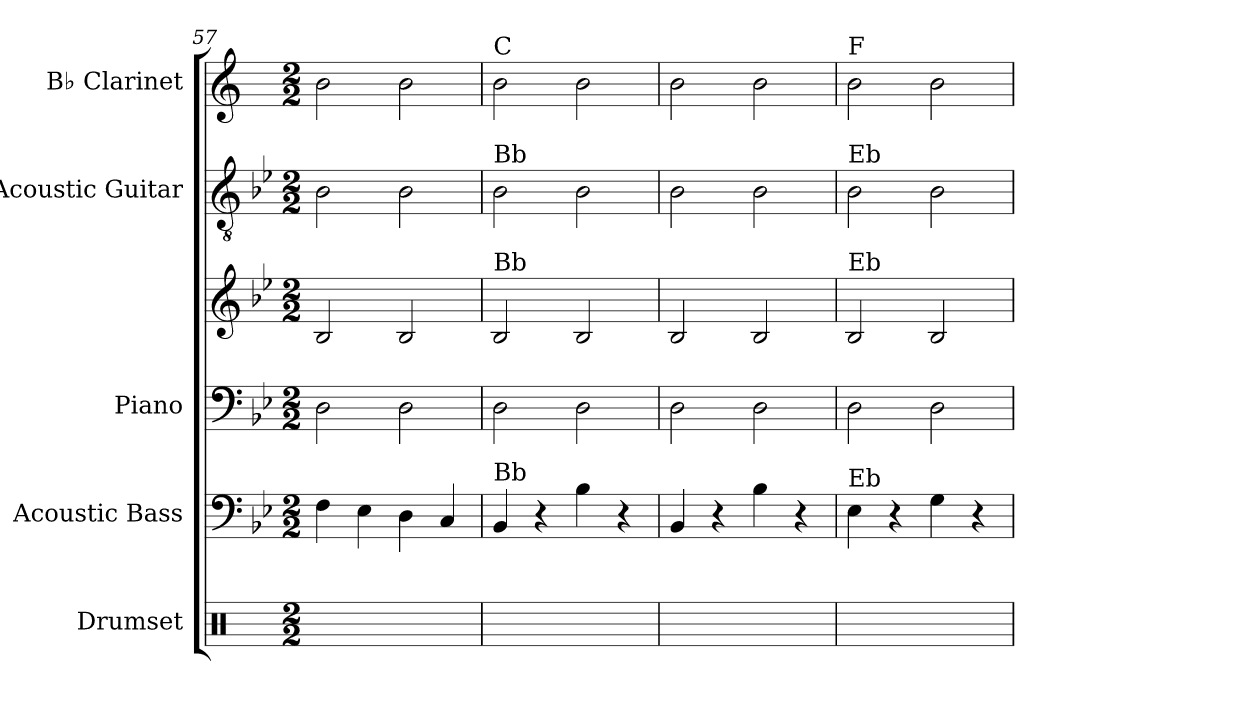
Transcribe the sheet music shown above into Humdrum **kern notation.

**kern	**kern	**kern	**kern	**kern	**kern
*part5	*part4	*part3	*part3	*part2	*part1
*staff6	*staff5	*staff4	*staff3	*staff2	*staff1
*I"Drumset	*I"Acoustic Bass	*I"Piano	*	*I"Acoustic Guitar	*I"B♭ Clarinet
*I'D. Set	*I'Bass	*I'Pno.	*	*I'Guit.	*I'B♭ Cl.
*clefX	*clefF4	*clefF4	*clefG2	*clefGv2	*clefG2
*	*ITrd7c12	*	*	*	*ITrd1c2
*k[]	*k[b-e-]	*k[b-e-]	*k[b-e-]	*k[b-e-]	*k[b-e-]
*M2/2	*M2/2	*M2/2	*M2/2	*M2/2	*M2/2
=57	=57	=57	=57	=57	=57
2R	4FF\	2D	2B-	2B-	2a
.	4EE-\	.	.	.	.
2R	4DD\	2D	2B-	2B-	2a
.	4CC/	.	.	.	.
!!LO:LB:g=z
=58	=58	=58	=58	=58	=58
!	!	!	!	!	!LO:TX:a:t=C
!	!	!	!	!LO:TX:a:t=Bb	!
!	!	!	!LO:TX:a:t=Bb	!	!
!	!LO:TX:a:t=Bb	!	!	!	!
2R	4BBB-/	2D	2B-	2B-	2a
.	4r	.	.	.	.
2R	4BB-\	2D	2B-	2B-	2a
.	4r	.	.	.	.
=59	=59	=59	=59	=59	=59
2R	4BBB-/	2D	2B-	2B-	2a
.	4r	.	.	.	.
2R	4BB-\	2D	2B-	2B-	2a
.	4r	.	.	.	.
=60	=60	=60	=60	=60	=60
!	!	!	!	!	!LO:TX:a:t=F
!	!	!	!	!LO:TX:a:t=Eb	!
!	!	!	!LO:TX:a:t=Eb	!	!
!	!LO:TX:a:t=Eb	!	!	!	!
2R	4EE-\	2D	2B-	2B-	2a
.	4r	.	.	.	.
2R	4GG\	2D	2B-	2B-	2a
.	4r	.	.	.	.
=	=	=	=	=	=
*-	*-	*-	*-	*-	*-
